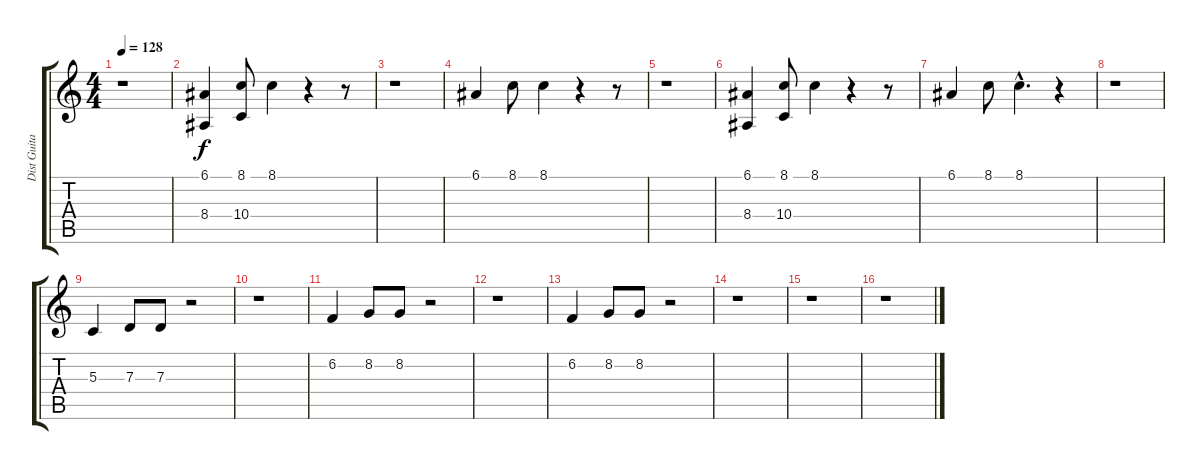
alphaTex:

\track ("Dist Guitar 2" "Dist Guita") {instrument lead5charang}
\staff {score tabs}
\tuning (E4 B3 G3 D3 A2 E2) {hide}
\ts (4 4)
\tempo 128
\clef g2
\ks c
r.1{dy f} |
(6.1 8.4).4 (8.1 10.4).8 8.1.4 r.4 r.8 |
r.1 |
6.1.4 8.1.8 8.1.4 r.4 r.8 |
r.1 |
(6.1 8.4).4 (8.1 10.4).8 8.1.4 r.4 r.8 |
6.1.4 8.1.8 8.1{hac}.4{d} r.4 |
r.1 |
5.3.4 7.3.8 7.3.8 r.2 |
r.1 |
6.2.4 8.2.8 8.2.8 r.2 |
r.1 |
6.2.4 8.2.8 8.2.8 r.2 |
r.1 |
r.1 |
r.1
